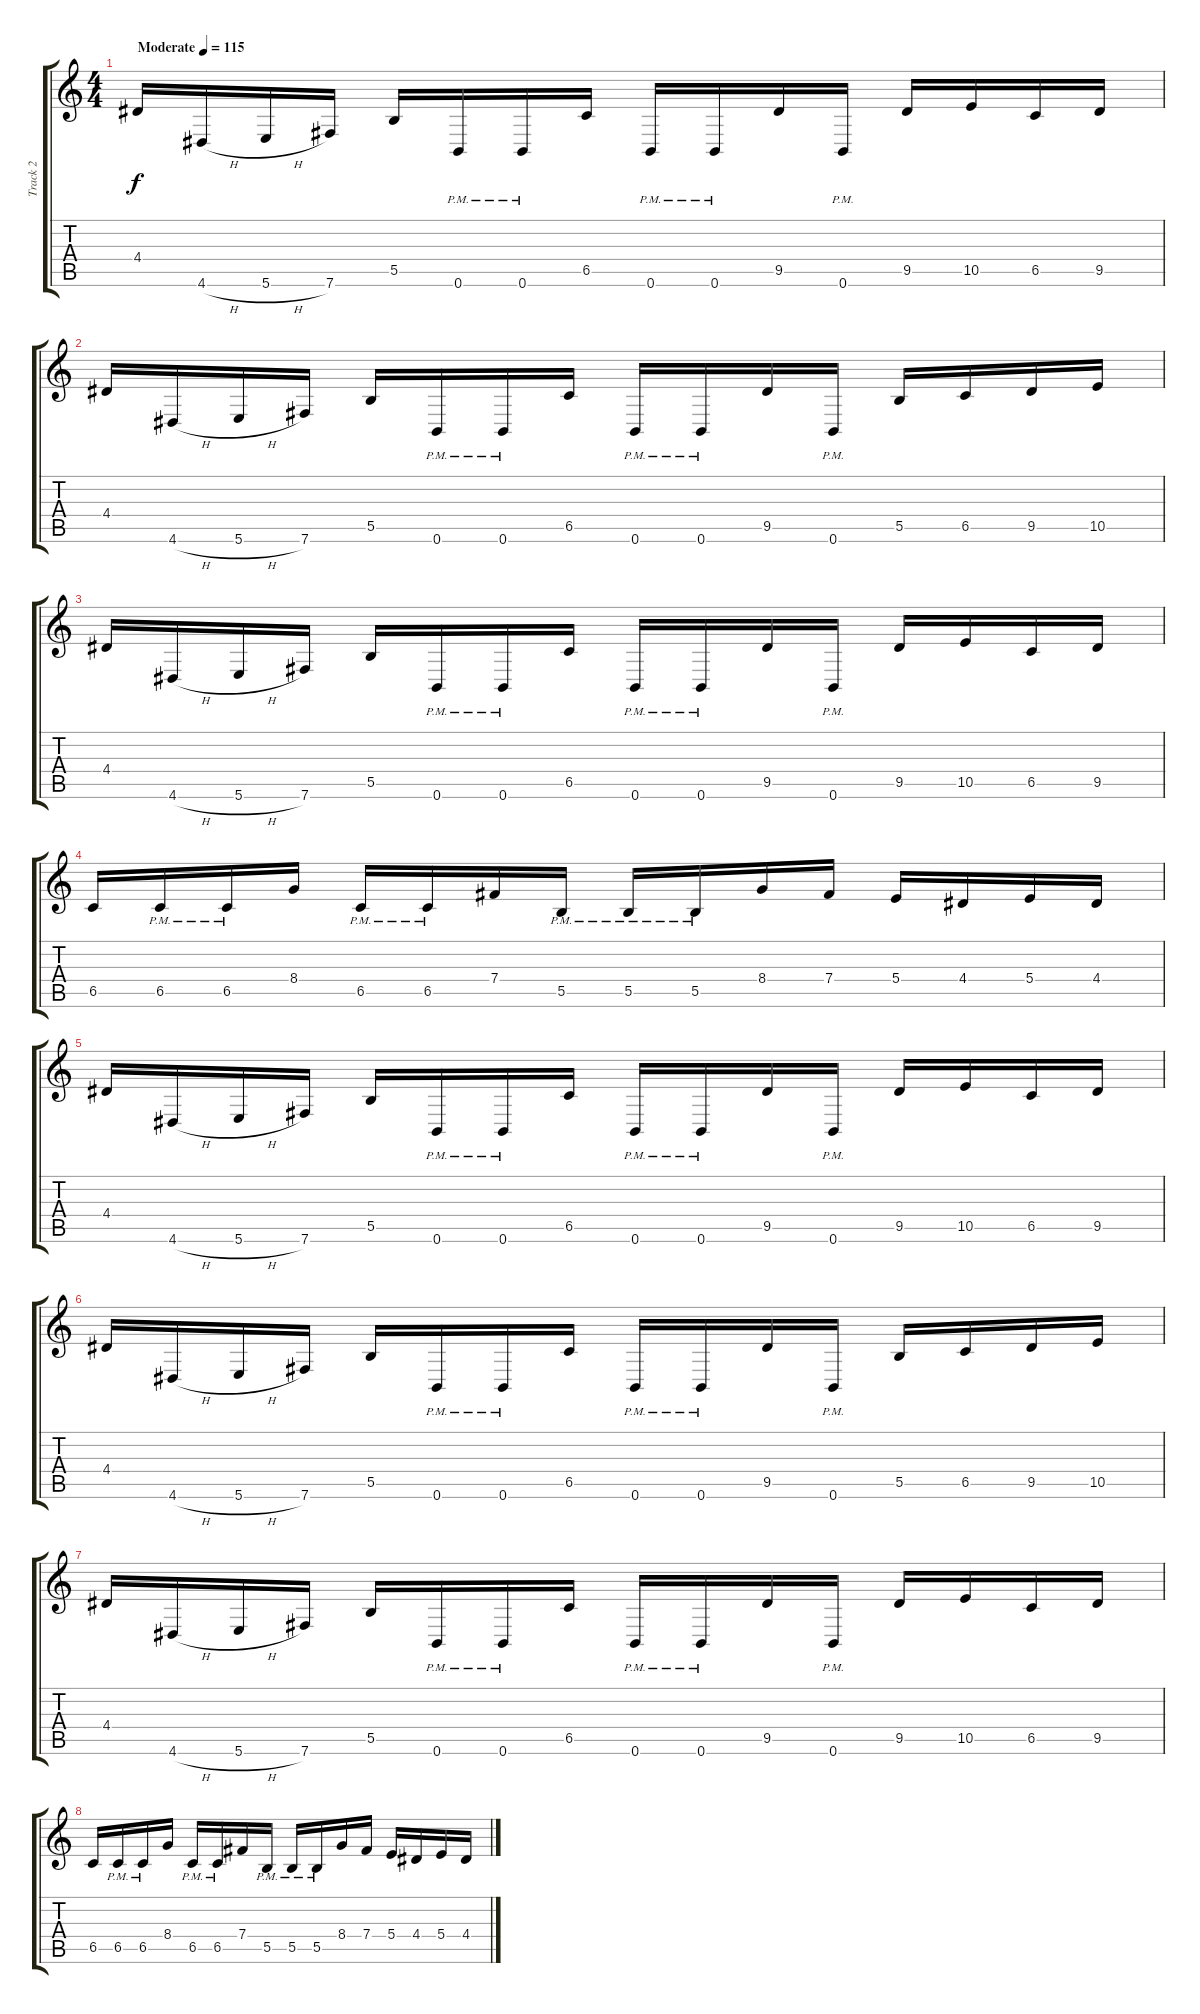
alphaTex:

\track ("Track 2" "Track 2") {instrument distortionguitar}
\staff {score tabs}
\tuning (Db4 Ab3 E3 B2 Gb2 B1) {hide}
\ts (4 4)
\tempo (115 "Moderate")
\clef g2
\ks c
4.4.16{dy f instrument distortionguitar} 4.6{h}.16 5.6{h}.16 7.6.16 5.5.16 0.6{pm}.16 0.6{pm}.16 6.5.16 0.6{pm}.16 0.6{pm}.16 9.5.16 0.6{pm}.16 9.5.16 10.5.16 6.5.16 9.5.16 |
4.4.16 4.6{h}.16 5.6{h}.16 7.6.16 5.5.16 0.6{pm}.16 0.6{pm}.16 6.5.16 0.6{pm}.16 0.6{pm}.16 9.5.16 0.6{pm}.16 5.5.16 6.5.16 9.5.16 10.5.16 |
4.4.16 4.6{h}.16 5.6{h}.16 7.6.16 5.5.16 0.6{pm}.16 0.6{pm}.16 6.5.16 0.6{pm}.16 0.6{pm}.16 9.5.16 0.6{pm}.16 9.5.16 10.5.16 6.5.16 9.5.16 |
6.5.16 6.5{pm}.16 6.5{pm}.16 8.4.16 6.5{pm}.16 6.5{pm}.16 7.4.16 5.5{pm}.16 5.5{pm}.16 5.5{pm}.16 8.4.16 7.4.16 5.4.16 4.4.16 5.4.16 4.4.16 |
4.4.16 4.6{h}.16 5.6{h}.16 7.6.16 5.5.16 0.6{pm}.16 0.6{pm}.16 6.5.16 0.6{pm}.16 0.6{pm}.16 9.5.16 0.6{pm}.16 9.5.16 10.5.16 6.5.16 9.5.16 |
4.4.16 4.6{h}.16 5.6{h}.16 7.6.16 5.5.16 0.6{pm}.16 0.6{pm}.16 6.5.16 0.6{pm}.16 0.6{pm}.16 9.5.16 0.6{pm}.16 5.5.16 6.5.16 9.5.16 10.5.16 |
4.4.16 4.6{h}.16 5.6{h}.16 7.6.16 5.5.16 0.6{pm}.16 0.6{pm}.16 6.5.16 0.6{pm}.16 0.6{pm}.16 9.5.16 0.6{pm}.16 9.5.16 10.5.16 6.5.16 9.5.16 |
6.5.16 6.5{pm}.16 6.5{pm}.16 8.4.16 6.5{pm}.16 6.5{pm}.16 7.4.16 5.5{pm}.16 5.5{pm}.16 5.5{pm}.16 8.4.16 7.4.16 5.4.16 4.4.16 5.4.16 4.4.16
